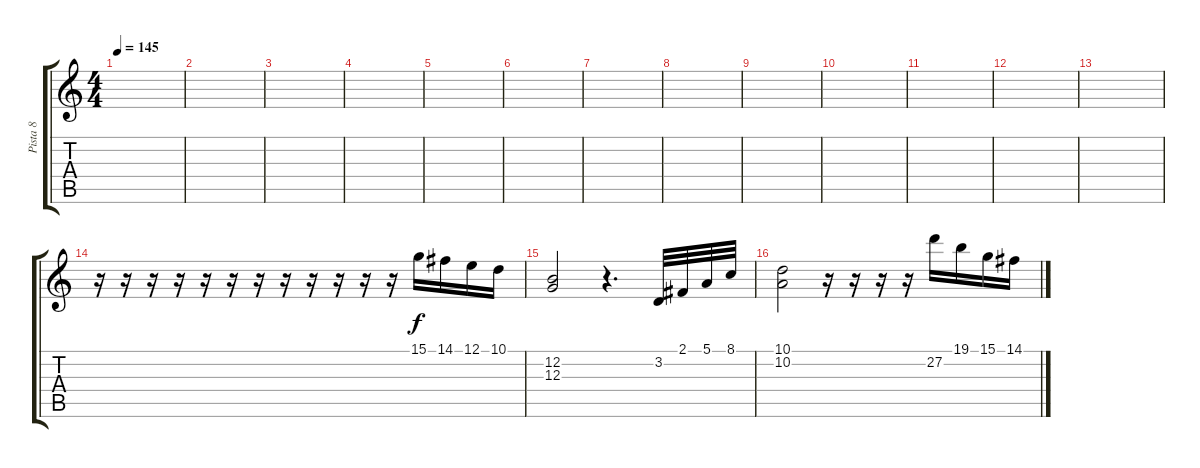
\track ("Pista 8" "Pista 8") {instrument acousticgrandpiano}
\staff {score tabs}
\tuning (E4 B3 G3 D3 A2 E2) {hide}
\ts (4 4)
\tempo 145
\clef g2
\ks c
|
|
|
|
|
|
|
|
|
|
|
|
|
r.16 r.16 r.16 r.16 r.16 r.16 r.16 r.16 r.16 r.16 r.16 r.16 15.1.16 14.1.16 12.1.16 10.1.16 |
(12.2 12.3).2 r.4{d} 3.2.32 2.1.32 5.1.32 8.1.32 |
(10.1 10.2).2 r.16 r.16 r.16 r.16 27.2.16 19.1.16 15.1.16 14.1.16
